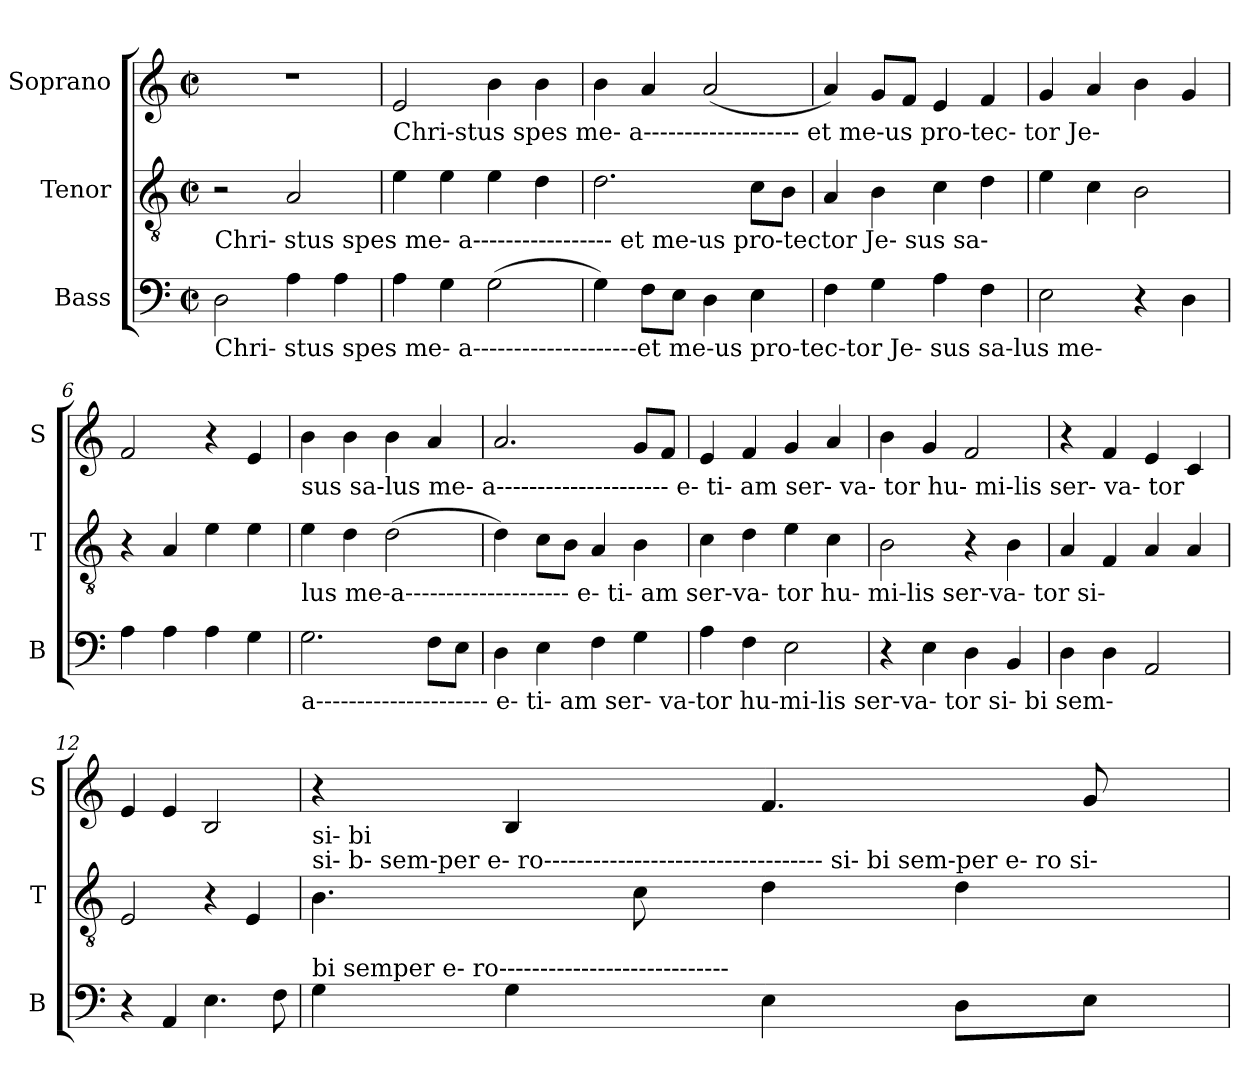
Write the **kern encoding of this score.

**kern	**kern	**kern
*part3	*part2	*part1
*staff3	*staff2	*staff1
*I"Bass	*I"Tenor	*I"Soprano
*I'B	*I'T	*I'S
*clefF4	*clefGv2	*clefG2
*k[]	*k[]	*k[]
*C:	*C:	*C:
*M2/2	*M2/2	*M2/2
*met(c|)	*met(c|)	*met(c|)
=1	=1	=1
!	!LO:TX:b:t=Chri-    stus spes me-      a-----------------   et    me-us  pro-tector              Je- sus sa-	!
!LO:TX:b:t=Chri-   stus spes me-     a--------------------et    me-us pro-tec-tor             Je-  sus sa-lus  me-	!	!
2D\	2r	1r
4A\	2A/	.
4A\	.	.
=2	=2	=2
!	!	!LO:TX:b:t=Chri-stus spes  me-     a------------------- et     me-us pro-tec-  tor           Je-
4A\	4e\	2e/
4G\	4e\	.
(2G\	4e\	4b\
.	4d\	4b\
=3	=3	=3
4G\)	2.d\	4b\
8F\L	.	4a/
8E\J	.	.
4D\	.	(2a/
4E\	8c\L	.
.	8B\J	.
=4	=4	=4
4F\	4A/	4a/)
4G\	4B\	8g/L
.	.	8f/J
4A\	4c\	4e/
4F\	4d\	4f/
=5	=5	=5
2E\	4e\	4g/
.	4c\	4a/
4r	2B\	4b\
4D\	.	4g/
=6	=6	=6
4A\	4r	2f/
4A\	4A/	.
4A\	4e\	4r
4G\	4e\	4e/
!!LO:LB:g=z
=7	=7	=7
!	!	!LO:TX:b:t=sus  sa-lus   me-  a---------------------   e-   ti-   am ser-  va- tor               hu-   mi-lis    ser- va- tor
!	!LO:TX:b:t=lus  me-a--------------------     e-    ti-   am ser-va-   tor               hu-   mi-lis   ser-va-   tor               si-	!
!LO:TX:b:t=a---------------------     e- ti-    am  ser- va-tor                  hu-mi-lis    ser-va-  tor                  si- bi    sem-	!	!
2.G\	4e\	4b\
.	4d\	4b\
.	(2d\	4b\
8F\L	.	4a/
8E\J	.	.
=8	=8	=8
4D\	4d\)	2.a/
4E\	8c\L	.
.	8B\J	.
4F\	4A/	.
4G\	4B\	8g/L
.	.	8f/J
=9	=9	=9
4A\	4c\	4e/
4F\	4d\	4f/
2E\	4e\	4g/
.	4c\	4a/
=10	=10	=10
4r	2B\	4b\
4E\	.	4g/
4D\	4r	2f/
4BB/	4B\	.
=11	=11	=11
4D\	4A/	4r
4D\	4F/	4f/
2AA/	4A/	4e/
.	4A/	4c/
=12	=12	=12
4r	2E/	4e/
4AA/	.	4e/
4.E\	4r	2B/
.	4E/	.
8F\	.	.
!!LO:LB:g=z
=13	=13	=13
!	!LO:TX:a:t=si-  b-   sem-per e- ro----------------------------------              si-    bi  sem-per e-     ro               si-	!
!	!LO:TX:a:t=si-  bi	!
!LO:TX:a:t=bi    semper e-    ro----------------------------	!	!
4G\	4.B\	4r
4G\	.	4B/
.	8c\	.
4E\	4d\	4.f/
8D\L	4d\	.
8E\J	.	8g/
=	=	=
*-	*-	*-
